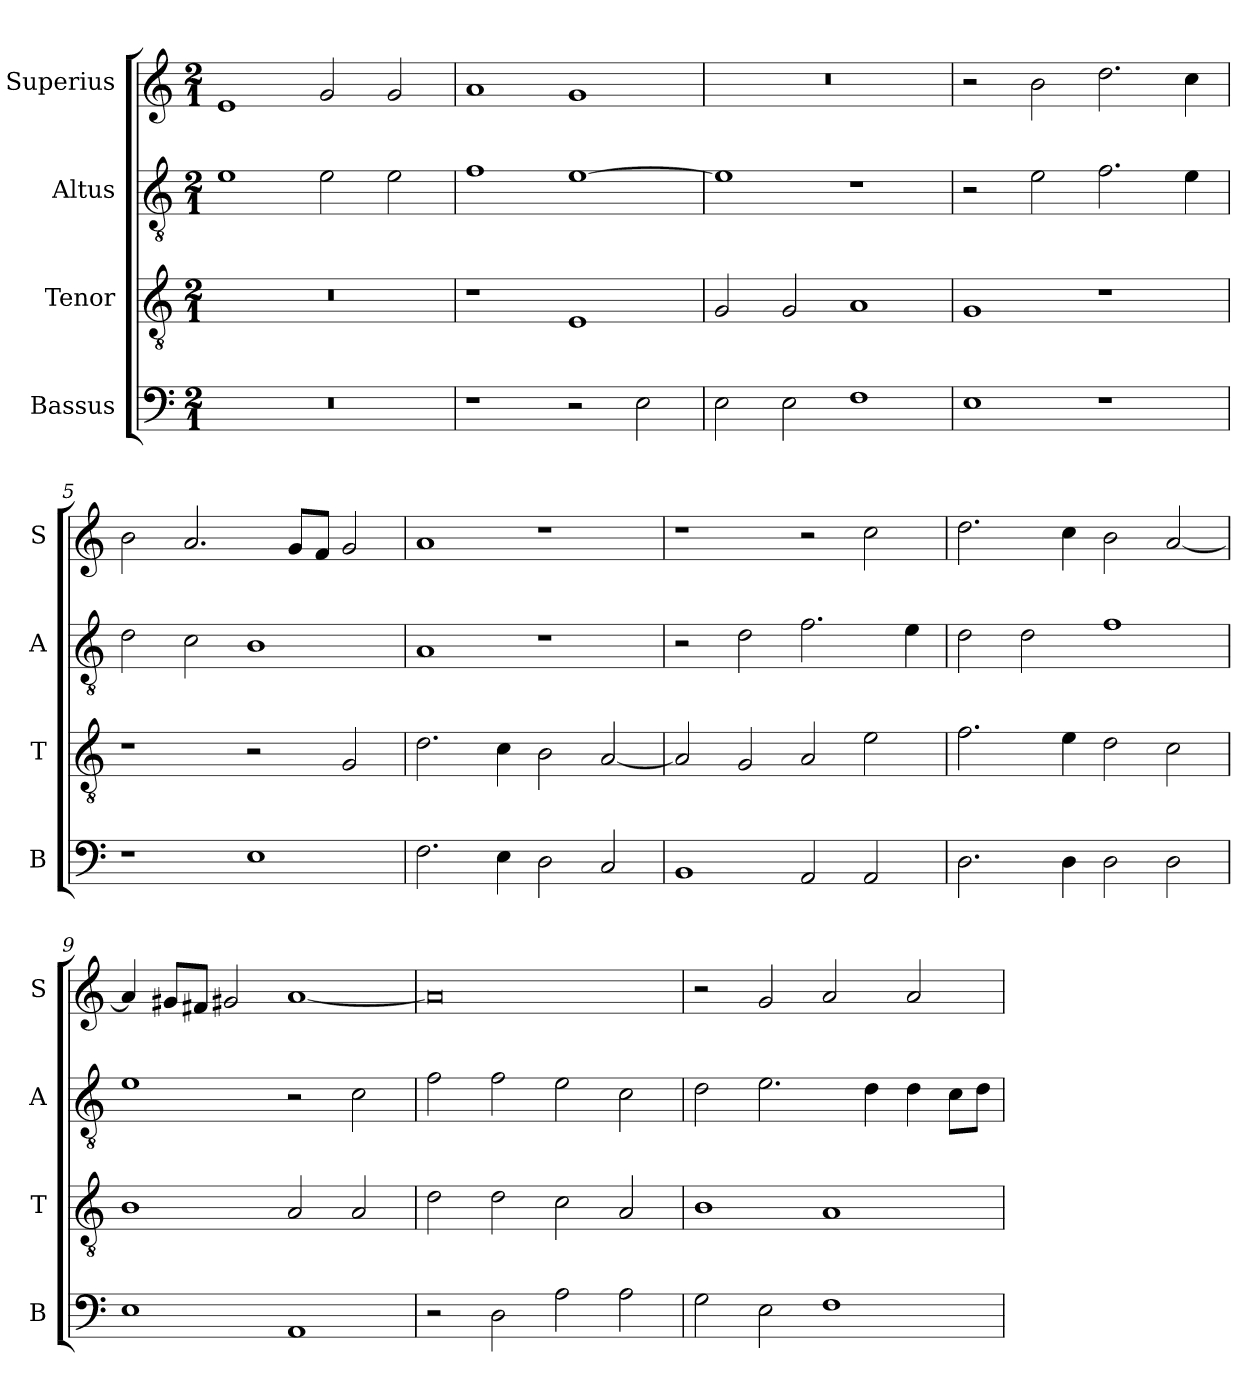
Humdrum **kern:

**kern	**kern	**kern	**kern
*part4	*part3	*part2	*part1
*staff4	*staff3	*staff2	*staff1
*I"Bassus	*I"Tenor	*I"Altus	*I"Superius
*I'B	*I'T	*I'A	*I'S
*clefF4	*clefGv2	*clefGv2	*clefG2
*k[]	*k[]	*k[]	*k[]
*C:	*C:	*C:	*C:
*M2/1	*M2/1	*M2/1	*M2/1
=1	=1	=1	=1
0r	0r	1e	1e
.	.	2e	2g
.	.	2e	2g
=2	=2	=2	=2
1r	1r	1f	1a
2r	1E	[1e	1g
2E	.	.	.
=3	=3	=3	=3
2E	2G	1e]	0r
2E	2G	.	.
1F	1A	1r	.
=4	=4	=4	=4
1E	1G	2r	2r
.	.	2e	2b
1r	1r	2.f	2.dd
.	.	4e	4cc
=5	=5	=5	=5
1r	1r	2d	2b
.	.	2c	2.a
1E	2r	1B	.
.	.	.	8gL
.	.	.	8fJ
.	2G	.	2g
=6	=6	=6	=6
2.F	2.d	1A	1a
4E	4c	.	.
2D	2B	1r	1r
2C	[2A	.	.
=7	=7	=7	=7
1BB	2A]	2r	1r
.	2G	2d	.
2AA	2A	2.f	2r
2AA	2e	.	2cc
.	.	4e	.
=8	=8	=8	=8
2.D	2.f	2d	2.dd
.	.	2d	.
4D	4e	.	4cc
2D	2d	1f	2b
2D	2c	.	[2a
=9	=9	=9	=9
1E	1B	1e	4a]
.	.	.	8g#XL
.	.	.	8f#XJ
.	.	.	2g#X
1AA	2A	2r	[1a
.	2A	2c	.
=10	=10	=10	=10
2r	2d	2f	0a]
2D	2d	2f	.
2A	2c	2e	.
2A	2A	2c	.
=11	=11	=11	=11
2G	1B	2d	2r
2E	.	2.e	2g
1F	1A	.	2a
.	.	4d	.
.	.	4d	2a
.	.	8cL	.
.	.	8dJ	.
=	=	=	=
*-	*-	*-	*-
